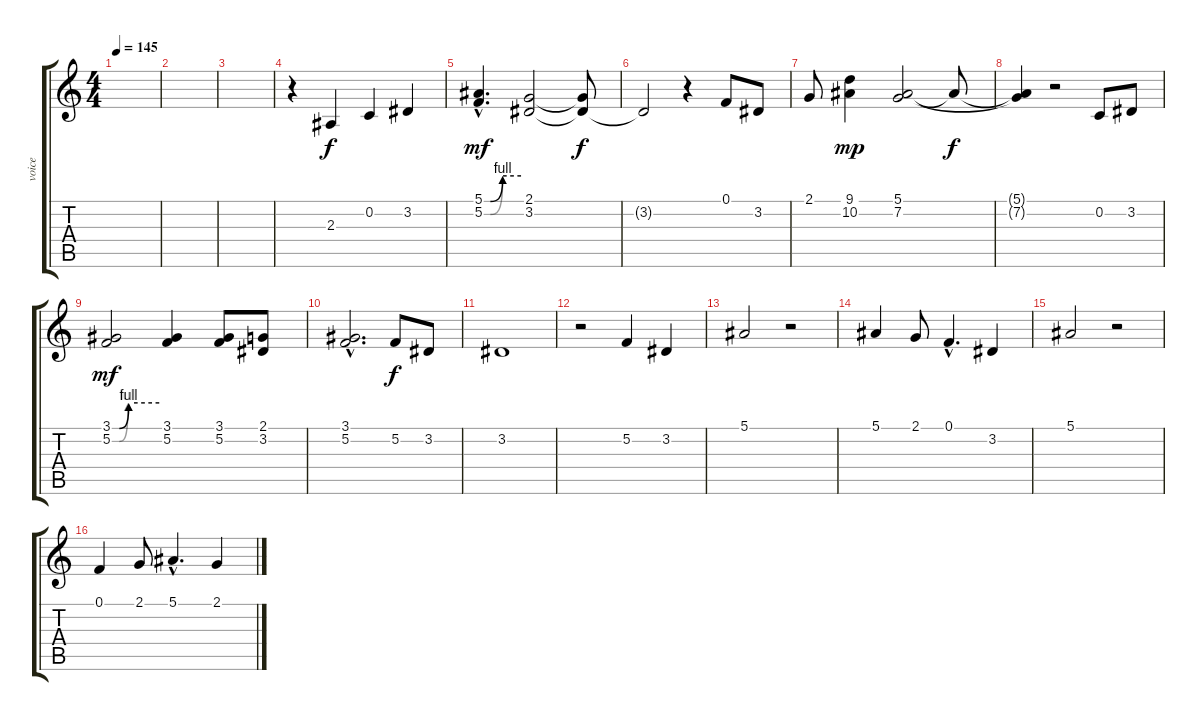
\track ("voice" "voice") {instrument panflute}
\staff {score tabs}
\tuning (F4 C4 Ab3 Eb3 Bb2 F2) {hide}
\ts (4 4)
\tempo 145
\clef g2
\ks c
|
|
|
r.4 2.3.4 0.2.4 3.2.4 |
(5.1{be (custom 0 0 10 0 30 4 60 4) hac} 5.2{be (custom 0 0 10 0 30 4 60 4) hac}).4{d dy mf} (2.1 3.2).2 (2.1{t} 3.2{t}).8{dy f} |
3.2{t}.2 r.4 0.1.8 3.2.8 |
2.1.8 (9.1 10.2).4{dy mp} (5.1 7.2).2 5.1{t}.8{dy f} |
(5.1{t} 7.2{t}).4 r.2 0.2.8 3.2.8 |
(3.1{be (custom 0 0 9 0 21 4 60 4)} 5.2{be (custom 0 0 9 0 20 4 60 4)}).2{dy mf} (3.1 5.2).4 (3.1 5.2).8 (2.1 3.2).8 |
(3.1{hac} 5.2{hac}).2{d} 5.2.8{dy f} 3.2.8 |
3.2.1 |
r.2 5.2.4 3.2.4 |
5.1.2 r.2 |
5.1.4 2.1.8 0.1{hac}.4{d} 3.2.4 |
5.1.2 r.2 |
0.1.4 2.1.8 5.1{hac}.4{d} 2.1.4
